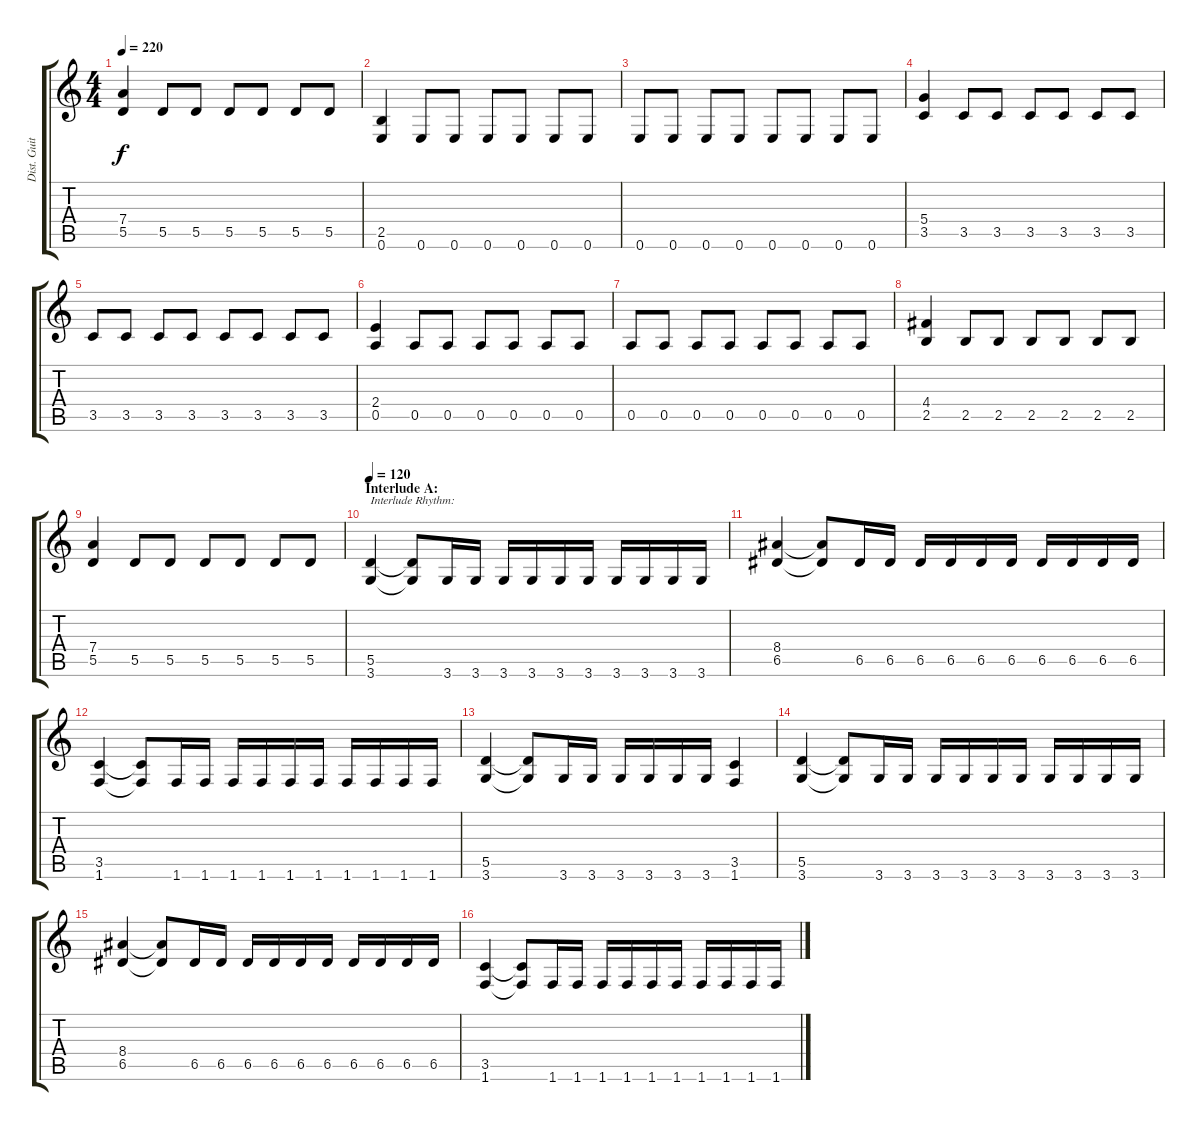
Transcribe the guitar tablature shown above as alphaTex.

\track ("Dist. Guitarzz 1" "Dist. Guit") {instrument distortionguitar}
\staff {score tabs}
\tuning (E4 B3 G3 D3 A2 E2) {hide}
\ts (4 4)
\tempo 220
\clef g2
\ks c
(7.4 5.5).4{dy f} 5.5.8 5.5.8 5.5.8 5.5.8 5.5.8 5.5.8 |
(2.5 0.6).4 0.6.8 0.6.8 0.6.8 0.6.8 0.6.8 0.6.8 |
0.6.8 0.6.8 0.6.8 0.6.8 0.6.8 0.6.8 0.6.8 0.6.8 |
(5.4 3.5).4 3.5.8 3.5.8 3.5.8 3.5.8 3.5.8 3.5.8 |
3.5.8 3.5.8 3.5.8 3.5.8 3.5.8 3.5.8 3.5.8 3.5.8 |
(2.4 0.5).4 0.5.8 0.5.8 0.5.8 0.5.8 0.5.8 0.5.8 |
0.5.8 0.5.8 0.5.8 0.5.8 0.5.8 0.5.8 0.5.8 0.5.8 |
(4.4 2.5).4 2.5.8 2.5.8 2.5.8 2.5.8 2.5.8 2.5.8 |
(7.4 5.5).4 5.5.8 5.5.8 5.5.8 5.5.8 5.5.8 5.5.8 |
\section ("" "Interlude A:")
\tempo 120
(5.5 3.6).4{txt "Interlude Rhythm:"} (5.5{t} 3.6{t}).8 3.6.16 3.6.16 3.6.16 3.6.16 3.6.16 3.6.16 3.6.16 3.6.16 3.6.16 3.6.16 |
(8.4 6.5).4 (8.4{t} 6.5{t}).8 6.5.16 6.5.16 6.5.16 6.5.16 6.5.16 6.5.16 6.5.16 6.5.16 6.5.16 6.5.16 |
(3.5 1.6).4 (3.5{t} 1.6{t}).8 1.6.16 1.6.16 1.6.16 1.6.16 1.6.16 1.6.16 1.6.16 1.6.16 1.6.16 1.6.16 |
(5.5 3.6).4 (5.5{t} 3.6{t}).8 3.6.16 3.6.16 3.6.16 3.6.16 3.6.16 3.6.16 (3.5 1.6).4 |
(5.5 3.6).4 (5.5{t} 3.6{t}).8 3.6.16 3.6.16 3.6.16 3.6.16 3.6.16 3.6.16 3.6.16 3.6.16 3.6.16 3.6.16 |
(8.4 6.5).4 (8.4{t} 6.5{t}).8 6.5.16 6.5.16 6.5.16 6.5.16 6.5.16 6.5.16 6.5.16 6.5.16 6.5.16 6.5.16 |
(3.5 1.6).4 (3.5{t} 1.6{t}).8 1.6.16 1.6.16 1.6.16 1.6.16 1.6.16 1.6.16 1.6.16 1.6.16 1.6.16 1.6.16
